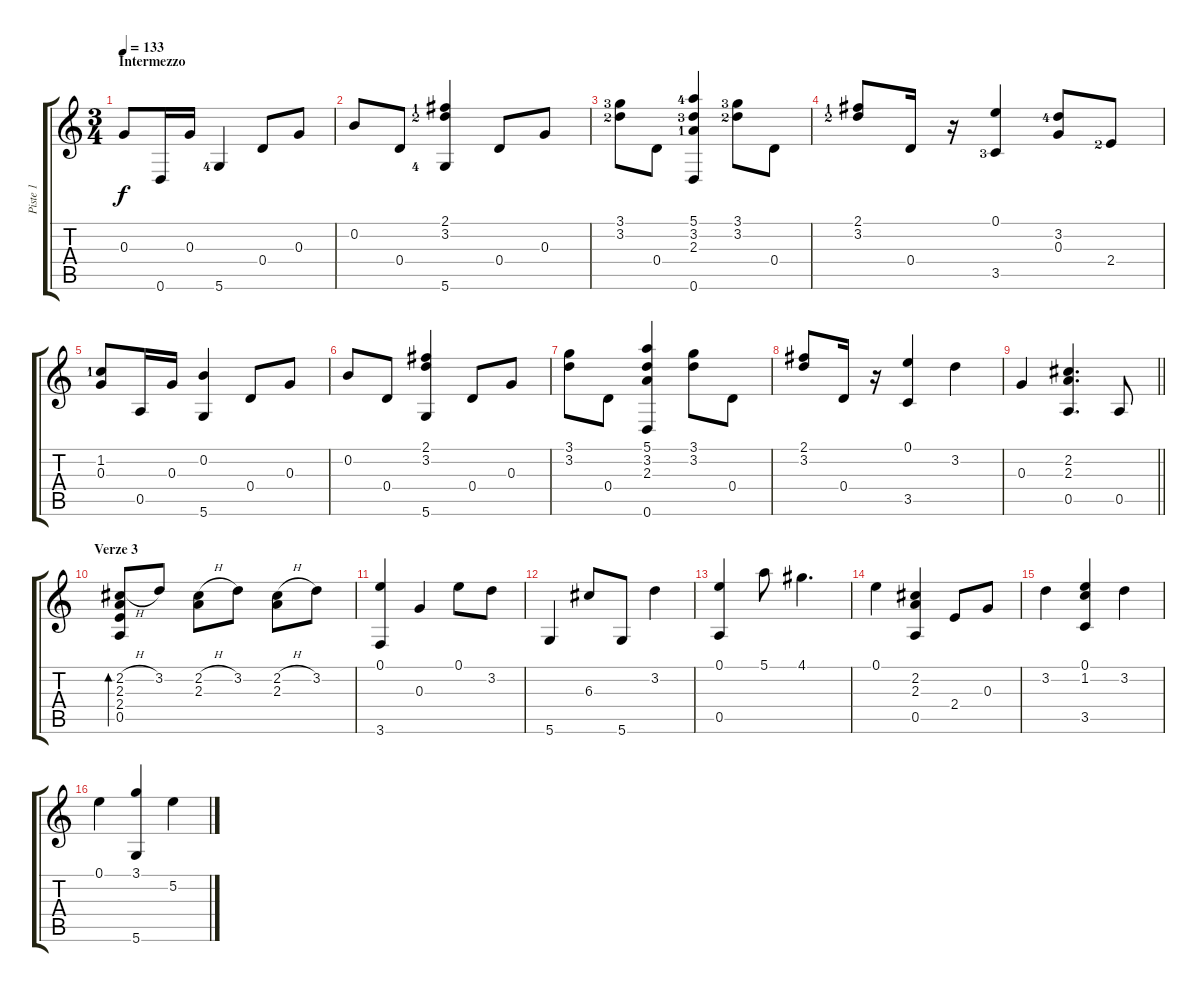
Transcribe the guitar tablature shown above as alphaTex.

\track ("Piste 1" "Piste 1") {instrument acousticguitarsteel}
\staff {score tabs}
\tuning (E4 B3 G3 D3 A2 D2) {hide}
\ts (3 4)
\section ("" "Intermezzo")
\tempo 133
\clef g2
\ks c
0.3.8{dy f} 0.6.16 0.3.16 5.6{lf 5}.4 0.4.8 0.3.8 |
0.2.8 0.4.8 (2.1{lf 2} 3.2{lf 3} 5.6{lf 5}).4 0.4.8 0.3.8 |
(3.1{lf 4} 3.2{lf 3}).8 0.4.8 (5.1{lf 5} 3.2{lf 4} 2.3{lf 2} 0.6).4 (3.1{lf 4} 3.2{lf 3}).8 0.4.8 |
(2.1{lf 2} 3.2{lf 3}).8 0.4.16 r.16 (0.1 3.5{lf 4}).4 (3.2{lf 5} 0.3).8 2.4{lf 3}.8 |
(1.2{lf 2} 0.3).8 0.5.16 0.3.16 (0.2 5.6).4 0.4.8 0.3.8 |
0.2.8 0.4.8 (2.1 3.2 5.6).4 0.4.8 0.3.8 |
(3.1 3.2).8 0.4.8 (5.1 3.2 2.3 0.6).4 (3.1 3.2).8 0.4.8 |
(2.1 3.2).8 0.4.16 r.16 (0.1 3.5).4 3.2.4 |
\barLineRight lightlight
0.3.4 (2.2 2.3 0.5).4{d} 0.5.8 |
\section ("" "Verze 3")
(2.2{h} 2.3 2.4 0.5).8{bd 480} 3.2.8 (2.2{h} 2.3).8 3.2.8 (2.2{h} 2.3).8 3.2.8 |
(0.1 3.6).4 0.3.4 0.1.8 3.2.8 |
5.6.4 6.3.8 5.6.8 3.2.4 |
(0.1 0.5).4 5.1.8 4.1.4{d} |
0.1.4 (2.2 2.3 0.5).4 2.4.8 0.3.8 |
3.2.4 (0.1 1.2 3.5).4 3.2.4 |
0.1.4 (3.1 5.6).4 5.2.4
